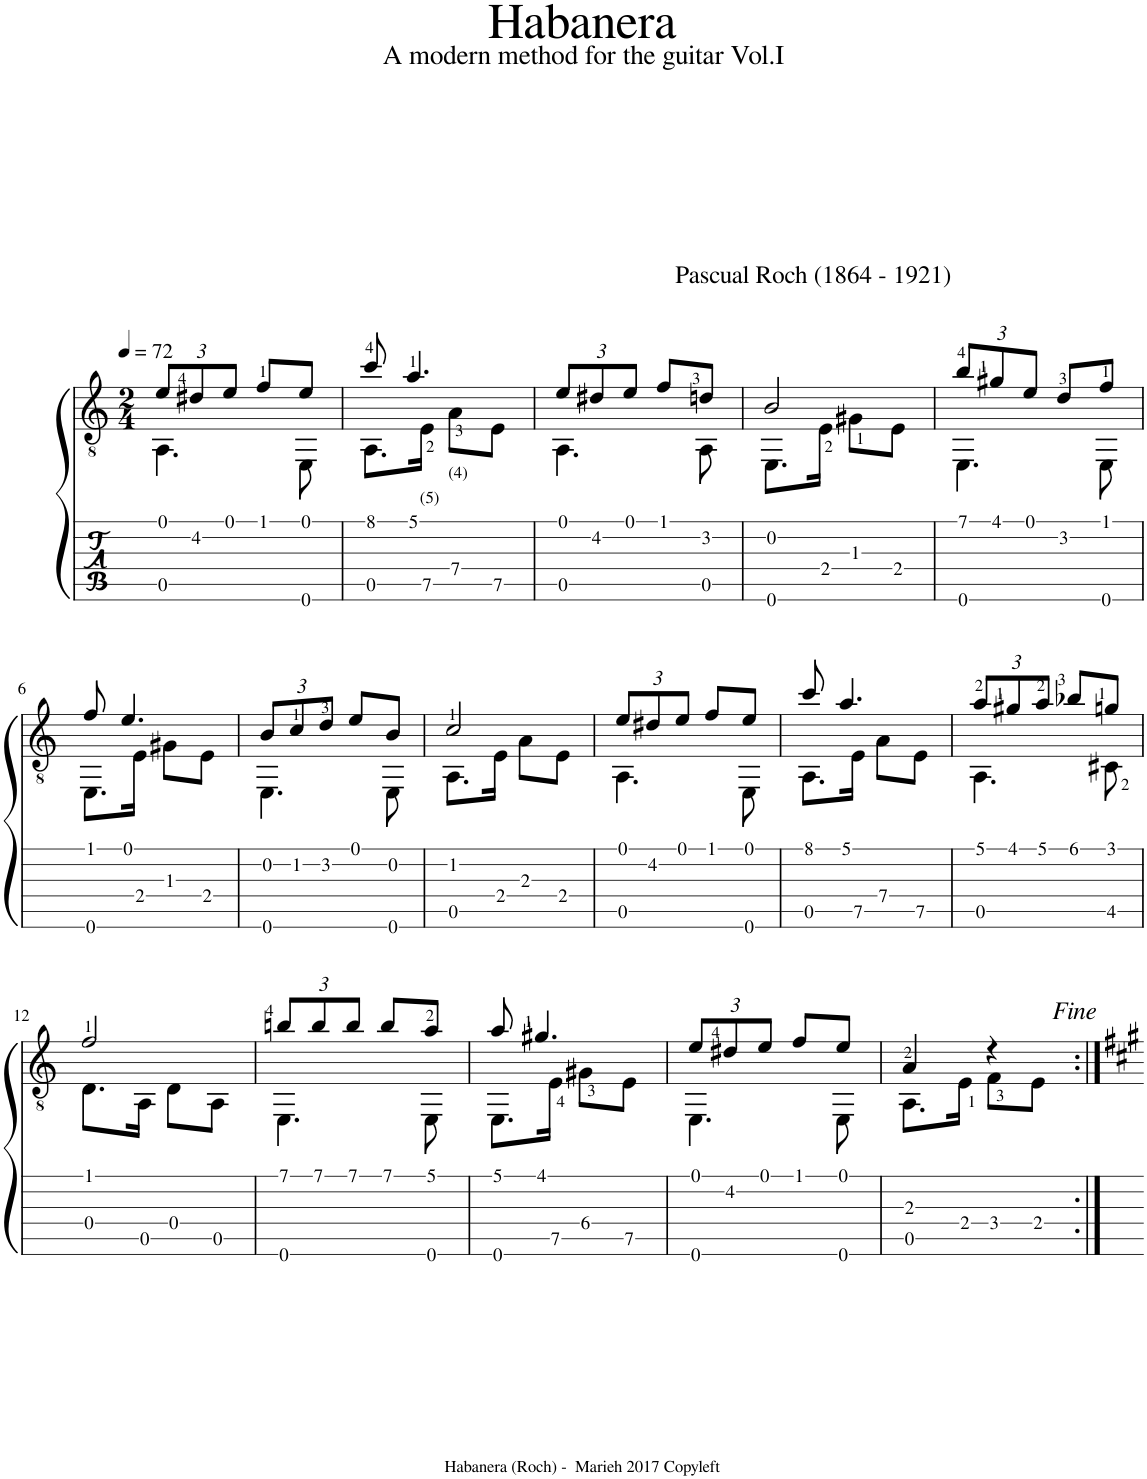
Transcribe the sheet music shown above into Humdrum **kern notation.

**kern	**kern
*part2	*part1
*staff2	*staff1
*I"Guitare classique [Tablature]	*I"Guitare classique
*stria6	*
*	*clefGv2
*k[]	*k[]
*M2/4	*M2/4
*MM72	*MM72
*Xbrackettup	*Xbrackettup
=1	=1
*^	*^
12eL	4.AA	12e/L	4.AA\
12d#X	.	12d#X/	.
12eJ	.	12e/J	.
8fL	.	8f/L	.
8eJ	8EE	8e/J	8EE\
=2	=2	=2	=2
8cc	8.AAL	8cc/	8.AA\L
4.a	.	4.a/	.
.	16EJk	.	16E\Jk
.	8AL	.	8A\L
.	8EJ	.	8E\J
=3	=3	=3	=3
12eL	4.AA	12e/L	4.AA\
12d#X	.	12d#X/	.
12eJ	.	12e/J	.
8fL	.	8f/L	.
8dnJ	8AA	8dn/J	8AA\
=4	=4	=4	=4
2B	8.EEL	2B/	8.EE\L
.	16EJk	.	16E\Jk
.	8G#XL	.	8G#X\L
.	8EJ	.	8E\J
=5	=5	=5	=5
12bL	4.EE	12b/L	4.EE\
12g#X	.	12g#X/	.
12eJ	.	12e/J	.
8dL	.	8d/L	.
8fJ	8EE	8f/J	8EE\
!!LO:LB:g=z	!!
=6	=6	=6	=6
8f	8.EEL	8f/	8.EE\L
4.e	.	4.e/	.
.	16EJk	.	16E\Jk
.	8G#XL	.	8G#X\L
.	8EJ	.	8E\J
=7	=7	=7	=7
12BL	4.EE	12B/L	4.EE\
12c	.	12c/	.
12dJ	.	12d/J	.
8eL	.	8e/L	.
8BJ	8EE	8B/J	8EE\
=8	=8	=8	=8
2c	8.AAL	2c/	8.AA\L
.	16EJk	.	16E\Jk
.	8AL	.	8A\L
.	8EJ	.	8E\J
=9	=9	=9	=9
12eL	4.AA	12e/L	4.AA\
12d#X	.	12d#X/	.
12eJ	.	12e/J	.
8fL	.	8f/L	.
8eJ	8EE	8e/J	8EE\
=10	=10	=10	=10
8cc	8.AAL	8cc/	8.AA\L
4.a	.	4.a/	.
.	16EJk	.	16E\Jk
.	8AL	.	8A\L
.	8EJ	.	8E\J
=11	=11	=11	=11
12aL	4.AA	12a/L	4.AA\
12g#X	.	12g#X/	.
12aJ	.	12a/J	.
8b-XL	.	8b-X/L	.
8gnJ	8C#X	8gn/J	8C#X\
!!LO:LB:g=z	!!
=12	=12	=12	=12
2f	8.DL	2f/	8.D\L
.	16AAJk	.	16AA\Jk
.	8DL	.	8D\L
.	8AAJ	.	8AA\J
=13	=13	=13	=13
12bnL	4.EE	12bn/L	4.EE\
12b	.	12b/	.
12bJ	.	12b/J	.
8bL	.	8b/L	.
8aJ	8EE	8a/J	8EE\
=14	=14	=14	=14
8a	8.EEL	8a/	8.EE\L
4.g#X	.	4.g#X/	.
.	16EJk	.	16E\Jk
.	8G#XL	.	8G#X\L
.	8EJ	.	8E\J
=15	=15	=15	=15
12eL	4.EE	12e/L	4.EE\
12d#X	.	12d#X/	.
12eJ	.	12e/J	.
8fL	.	8f/L	.
8eJ	8EE	8e/J	8EE\
=16	=16	=16	=16
4A	8.AAL	4A/	8.AA\L
.	16EJk	.	16E\Jk
4r	8FL	4r	8F\L
.	8EJ	.	8E\J
*v	*v	*	*
*	*v	*v
=:|!	=:|!
*-	*-
